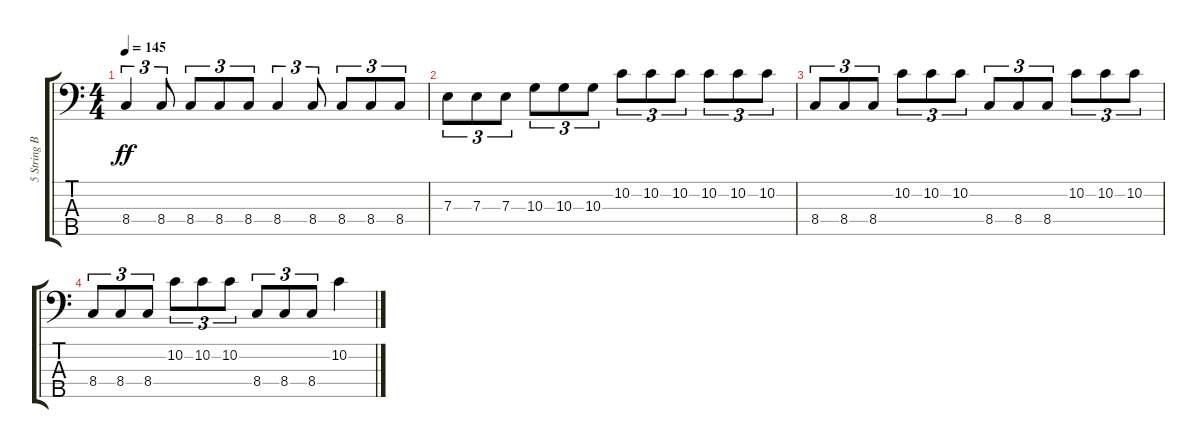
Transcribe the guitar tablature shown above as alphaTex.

\track ("5 String Bass" "5 String B") {instrument electricbassfinger}
\staff {score tabs}
\tuning (G2 D2 A1 E1 B0) {hide}
\ts (4 4)
\tempo 145
\clef f4
\ks c
8.4.4{tu (3 2) dy ff} 8.4.8{tu (3 2)} 8.4.8{tu (3 2)} 8.4.8{tu (3 2)} 8.4.8{tu (3 2)} 8.4.4{tu (3 2)} 8.4.8{tu (3 2)} 8.4.8{tu (3 2)} 8.4.8{tu (3 2)} 8.4.8{tu (3 2)} |
7.3.8{tu (3 2)} 7.3.8{tu (3 2)} 7.3.8{tu (3 2)} 10.3.8{tu (3 2)} 10.3.8{tu (3 2)} 10.3.8{tu (3 2)} 10.2.8{tu (3 2)} 10.2.8{tu (3 2)} 10.2.8{tu (3 2)} 10.2.8{tu (3 2)} 10.2.8{tu (3 2)} 10.2.8{tu (3 2)} |
8.4.8{tu (3 2)} 8.4.8{tu (3 2)} 8.4.8{tu (3 2)} 10.2.8{tu (3 2)} 10.2.8{tu (3 2)} 10.2.8{tu (3 2)} 8.4.8{tu (3 2)} 8.4.8{tu (3 2)} 8.4.8{tu (3 2)} 10.2.8{tu (3 2)} 10.2.8{tu (3 2)} 10.2.8{tu (3 2)} |
8.4.8{tu (3 2)} 8.4.8{tu (3 2)} 8.4.8{tu (3 2)} 10.2.8{tu (3 2)} 10.2.8{tu (3 2)} 10.2.8{tu (3 2)} 8.4.8{tu (3 2)} 8.4.8{tu (3 2)} 8.4.8{tu (3 2)} 10.2.4
